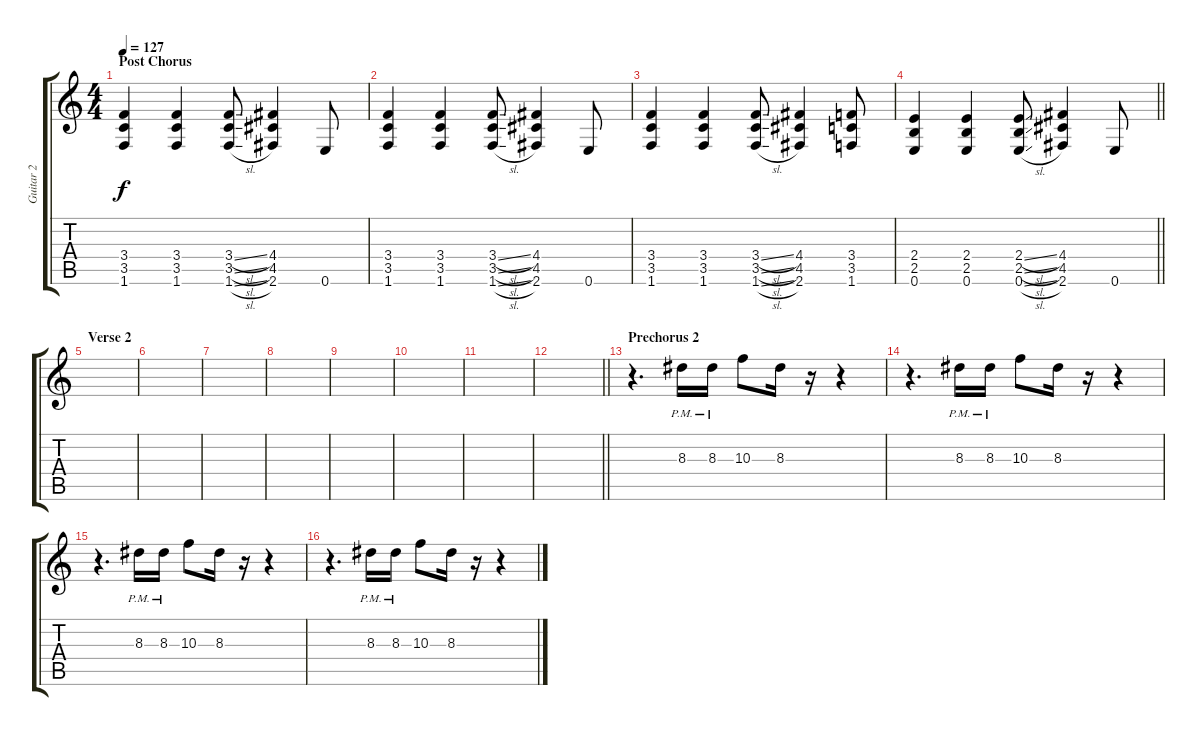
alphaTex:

\track ("Guitar 2" "Guitar 2") {instrument overdrivenguitar}
\staff {score tabs}
\tuning (E4 B3 G3 D3 A2 E2) {hide}
\ts (4 4)
\section ("" "Post Chorus")
\tempo 127
\clef g2
\ks c
(3.4 3.5 1.6).4{dy f} (3.4 3.5 1.6).4 (3.4{sl} 3.5{sl} 1.6{sl}).8 (4.4 4.5 2.6).4 0.6.8 |
(3.4 3.5 1.6).4 (3.4 3.5 1.6).4 (3.4{sl} 3.5{sl} 1.6{sl}).8 (4.4 4.5 2.6).4 0.6.8 |
(3.4 3.5 1.6).4 (3.4 3.5 1.6).4 (3.4{sl} 3.5{sl} 1.6{sl}).8 (4.4 4.5 2.6).4 (3.4 3.5 1.6).8 |
\barLineRight lightlight
(2.4 2.5 0.6).4 (2.4 2.5 0.6).4 (2.4{sl} 2.5{sl} 0.6{sl}).8 (4.4 4.5 2.6).4 0.6.8 |
\section ("" "Verse 2")
|
|
|
|
|
|
|
\barLineRight lightlight
|
\section ("" "Prechorus 2")
r.4{d} 8.3{pm}.16 8.3{pm}.16 10.3.8 8.3.16 r.16 r.4 |
r.4{d} 8.3{pm}.16 8.3{pm}.16 10.3.8 8.3.16 r.16 r.4 |
r.4{d} 8.3{pm}.16 8.3{pm}.16 10.3.8 8.3.16 r.16 r.4 |
r.4{d} 8.3{pm}.16 8.3{pm}.16 10.3.8 8.3.16 r.16 r.4
